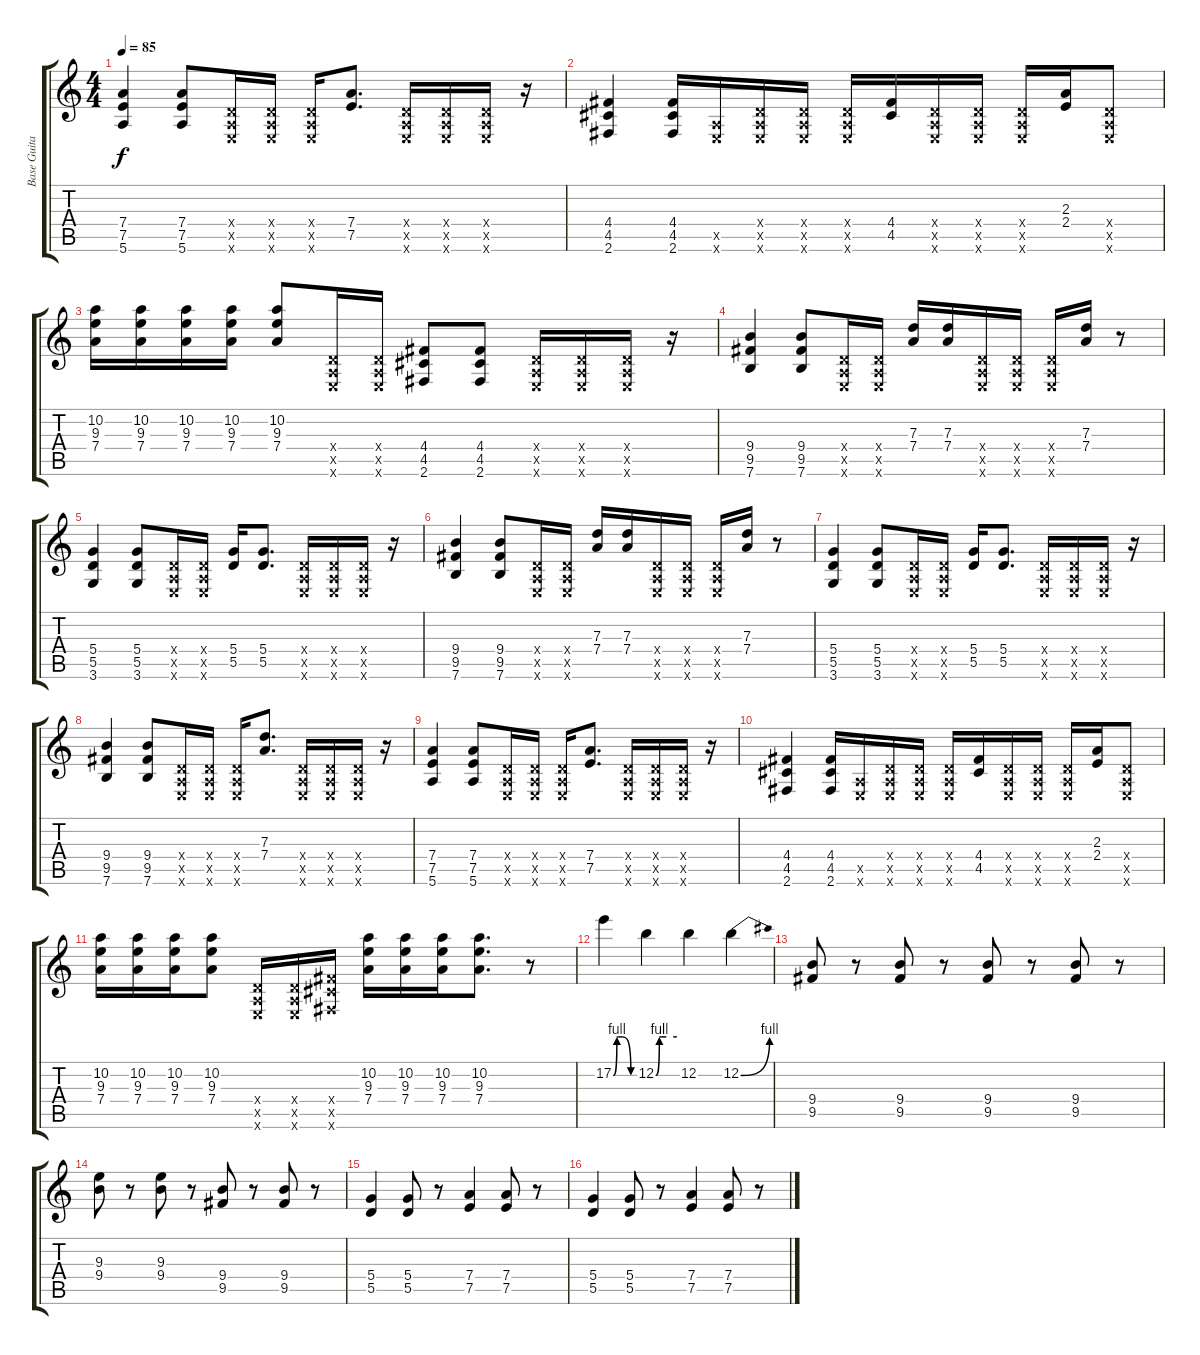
\track ("Base Guitar" "Base Guita") {instrument overdrivenguitar}
\staff {score tabs}
\tuning (E4 B3 G3 D3 A2 E2) {hide}
\ts (4 4)
\tempo 85
\clef g2
\ks c
(7.4 7.5 5.6).4{dy f} (7.4 7.5 5.6).8 (0.4{x} 0.5{x} 0.6{x}).16 (0.4{x} 0.5{x} 0.6{x}).16 (0.4{x} 0.5{x} 0.6{x}).16 (7.4 7.5).8{d} (0.4{x} 0.5{x} 0.6{x}).16 (0.4{x} 0.5{x} 0.6{x}).16 (0.4{x} 0.5{x} 0.6{x}).16 r.16 |
(4.4 4.5 2.6).4 (4.4 4.5 2.6).16 (0.5{x} 0.6{x}).16 (0.4{x} 0.5{x} 0.6{x}).16 (0.4{x} 0.5{x} 0.6{x}).16 (0.4{x} 0.5{x} 0.6{x}).16 (4.4 4.5).16 (0.4{x} 0.5{x} 0.6{x}).16 (0.4{x} 0.5{x} 0.6{x}).16 (0.4{x} 0.5{x} 0.6{x}).16 (2.3 2.4).16 (0.4{x} 0.5{x} 0.6{x}).8 |
(10.2 9.3 7.4).16 (10.2 9.3 7.4).16 (10.2 9.3 7.4).16 (10.2 9.3 7.4).16 (10.2 9.3 7.4).8 (0.4{x} 0.5{x} 0.6{x}).16 (0.4{x} 0.5{x} 0.6{x}).16 (4.4 4.5 2.6).8 (4.4 4.5 2.6).8 (0.4{x} 0.5{x} 0.6{x}).16 (0.4{x} 0.5{x} 0.6{x}).16 (0.4{x} 0.5{x} 0.6{x}).16 r.16 |
(9.4 9.5 7.6).4 (9.4 9.5 7.6).8 (0.4{x} 0.5{x} 0.6{x}).16 (0.4{x} 0.5{x} 0.6{x}).16 (7.3 7.4).16 (7.3 7.4).16 (0.4{x} 0.5{x} 0.6{x}).16 (0.4{x} 0.5{x} 0.6{x}).16 (0.4{x} 0.5{x} 0.6{x}).16 (7.3 7.4).16 r.8 |
(5.4 5.5 3.6).4 (5.4 5.5 3.6).8 (0.4{x} 0.5{x} 0.6{x}).16 (0.4{x} 0.5{x} 0.6{x}).16 (5.4 5.5).16 (5.4 5.5).8{d} (0.4{x} 0.5{x} 0.6{x}).16 (0.4{x} 0.5{x} 0.6{x}).16 (0.4{x} 0.5{x} 0.6{x}).16 r.16 |
(9.4 9.5 7.6).4 (9.4 9.5 7.6).8 (0.4{x} 0.5{x} 0.6{x}).16 (0.4{x} 0.5{x} 0.6{x}).16 (7.3 7.4).16 (7.3 7.4).16 (0.4{x} 0.5{x} 0.6{x}).16 (0.4{x} 0.5{x} 0.6{x}).16 (0.4{x} 0.5{x} 0.6{x}).16 (7.3 7.4).16 r.8 |
(5.4 5.5 3.6).4 (5.4 5.5 3.6).8 (0.4{x} 0.5{x} 0.6{x}).16 (0.4{x} 0.5{x} 0.6{x}).16 (5.4 5.5).16 (5.4 5.5).8{d} (0.4{x} 0.5{x} 0.6{x}).16 (0.4{x} 0.5{x} 0.6{x}).16 (0.4{x} 0.5{x} 0.6{x}).16 r.16 |
(9.4 9.5 7.6).4 (9.4 9.5 7.6).8 (0.4{x} 0.5{x} 0.6{x}).16 (0.4{x} 0.5{x} 0.6{x}).16 (0.4{x} 0.5{x} 0.6{x}).16 (7.3 7.4).8{d} (0.4{x} 0.5{x} 0.6{x}).16 (0.4{x} 0.5{x} 0.6{x}).16 (0.4{x} 0.5{x} 0.6{x}).16 r.16 |
(7.4 7.5 5.6).4 (7.4 7.5 5.6).8 (0.4{x} 0.5{x} 0.6{x}).16 (0.4{x} 0.5{x} 0.6{x}).16 (0.4{x} 0.5{x} 0.6{x}).16 (7.4 7.5).8{d} (0.4{x} 0.5{x} 0.6{x}).16 (0.4{x} 0.5{x} 0.6{x}).16 (0.4{x} 0.5{x} 0.6{x}).16 r.16 |
(4.4 4.5 2.6).4 (4.4 4.5 2.6).16 (0.5{x} 0.6{x}).16 (0.4{x} 0.5{x} 0.6{x}).16 (0.4{x} 0.5{x} 0.6{x}).16 (0.4{x} 0.5{x} 0.6{x}).16 (4.4 4.5).16 (0.4{x} 0.5{x} 0.6{x}).16 (0.4{x} 0.5{x} 0.6{x}).16 (0.4{x} 0.5{x} 0.6{x}).16 (2.3 2.4).16 (0.4{x} 0.5{x} 0.6{x}).8 |
(10.2 9.3 7.4).16 (10.2 9.3 7.4).16 (10.2 9.3 7.4).16 (10.2 9.3 7.4).8 (0.4{x} 0.5{x} 0.6{x}).16 (0.4{x} 0.5{x} 0.6{x}).16 (4.4{x} 4.5{x} 2.6{x}).16 (10.2 9.3 7.4).16 (10.2 9.3 7.4).16 (10.2 9.3 7.4).16 (10.2 9.3 7.4).8{d} r.8 |
17.2{be (custom 0 0 10 4 15 4 25 4 50 0 60 0)}.4 12.2{be (custom 0 0 10 4 15 4 30 4 60 4)}.4 12.2.4 12.2{be (bend 0 0 60 4)}.4 |
(9.4 9.5).8 r.8 (9.4 9.5).8 r.8 (9.4 9.5).8 r.8 (9.4 9.5).8 r.8 |
(9.3 9.4).8 r.8 (9.3 9.4).8 r.8 (9.4 9.5).8 r.8 (9.4 9.5).8 r.8 |
(5.4 5.5).4 (5.4 5.5).8 r.8 (7.4 7.5).4 (7.4 7.5).8 r.8 |
(5.4 5.5).4 (5.4 5.5).8 r.8 (7.4 7.5).4 (7.4 7.5).8 r.8
